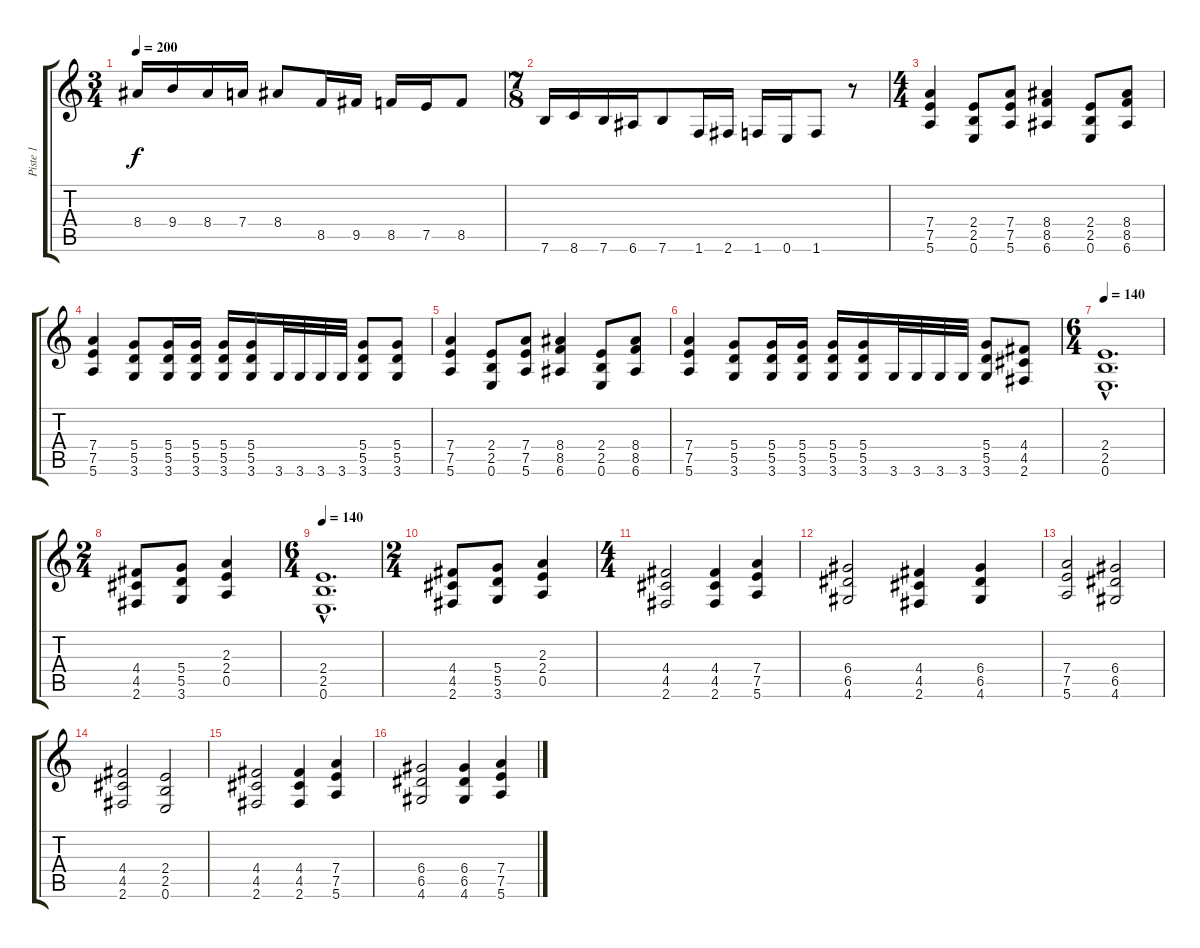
\track ("Piste 1" "Piste 1") {instrument distortionguitar}
\staff {score tabs}
\tuning (E4 B3 G3 D3 A2 E2) {hide}
\ts (3 4)
\tempo 200
\clef g2
\ks c
8.4.16{dy f} 9.4.16 8.4.16 7.4.16 8.4.8 8.5.16 9.5.16 8.5.16 7.5.16 8.5.8 |
\ts (7 8)
7.6.16 8.6.16 7.6.16 6.6.16 7.6.8 1.6.16 2.6.16 1.6.16 0.6.16 1.6.8 r.8 |
\ts (4 4)
(7.4 7.5 5.6).4 (2.4 2.5 0.6).8 (7.4 7.5 5.6).8 (8.4 8.5 6.6).4 (2.4 2.5 0.6).8 (8.4 8.5 6.6).8 |
(7.4 7.5 5.6).4 (5.4 5.5 3.6).8 (5.4 5.5 3.6).16 (5.4 5.5 3.6).16 (5.4 5.5 3.6).16 (5.4 5.5 3.6).16 3.6.32 3.6.32 3.6.32 3.6.32 (5.4 5.5 3.6).8 (5.4 5.5 3.6).8 |
(7.4 7.5 5.6).4 (2.4 2.5 0.6).8 (7.4 7.5 5.6).8 (8.4 8.5 6.6).4 (2.4 2.5 0.6).8 (8.4 8.5 6.6).8 |
(7.4 7.5 5.6).4 (5.4 5.5 3.6).8 (5.4 5.5 3.6).16 (5.4 5.5 3.6).16 (5.4 5.5 3.6).16 (5.4 5.5 3.6).16 3.6.32 3.6.32 3.6.32 3.6.32 (5.4 5.5 3.6).8 (4.4 4.5 2.6).8 |
\ts (6 4)
\tempo 140
(2.4{hac} 2.5{hac} 0.6{hac}).1{d} |
\ts (2 4)
(4.4 4.5 2.6).8 (5.4 5.5 3.6).8 (2.3 2.4 0.5).4 |
\ts (6 4)
\tempo 140
(2.4{hac} 2.5{hac} 0.6{hac}).1{d} |
\ts (2 4)
(4.4 4.5 2.6).8 (5.4 5.5 3.6).8 (2.3 2.4 0.5).4 |
\ts (4 4)
(4.4 4.5 2.6).2 (4.4 4.5 2.6).4 (7.4 7.5 5.6).4 |
(6.4 6.5 4.6).2 (4.4 4.5 2.6).4 (6.4 6.5 4.6).4 |
(7.4 7.5 5.6).2 (6.4 6.5 4.6).2 |
(4.4 4.5 2.6).2 (2.4 2.5 0.6).2 |
(4.4 4.5 2.6).2 (4.4 4.5 2.6).4 (7.4 7.5 5.6).4 |
(6.4 6.5 4.6).2 (6.4 6.5 4.6).4 (7.4 7.5 5.6).4
